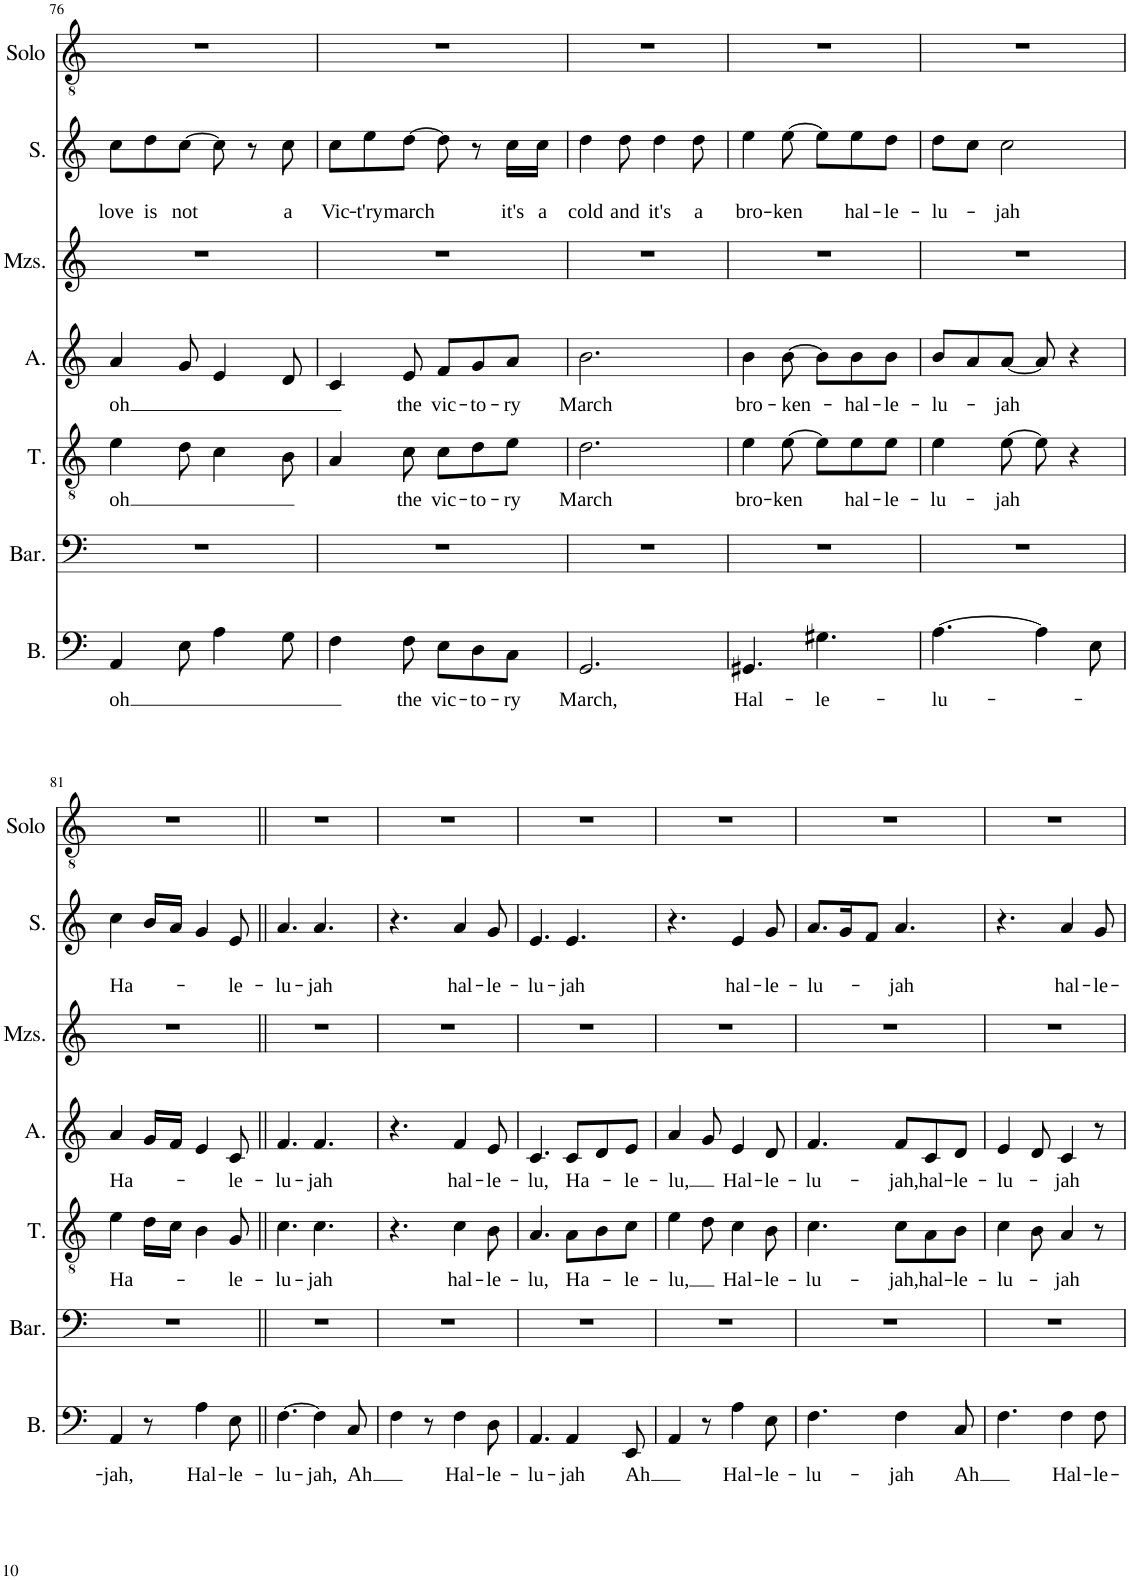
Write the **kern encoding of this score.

**kern	**text	**kern	**kern	**text	**kern	**text	**kern	**kern	**text	**text	**kern
*part7	*part7	*part6	*part5	*part5	*part4	*part4	*part3	*part2	*part2	*part2	*part1
*staff7	*staff7	*staff6	*staff5	*staff5	*staff4	*staff4	*staff3	*staff2	*staff2	*staff2	*staff1
*I"Bass	*	*I"Bari	*I"Tenor	*	*I"Alto	*	*I"Mezzo-soprano	*I"Sop	*	*	*I"Solo
*I'B.	*	*I'Bar.	*I'T.	*	*I'A.	*	*I'Mzs.	*I'S.	*	*	*I'Solo
!!LO:PB:g=z
*clefF4	*	*clefF4	*clefGv2	*	*clefG2	*	*clefG2	*clefG2	*	*	*clefGv2
*k[]	*	*k[]	*k[]	*	*k[]	*	*k[]	*k[]	*	*	*k[]
*M6/8	*	*M6/8	*M6/8	*	*M6/8	*	*M6/8	*M6/8	*	*	*M6/8
=76	=76	=76	=76	=76	=76	=76	=76	=76	=76	=76	=76
!	!LO:LY:b	!	!	!LO:LY:b	!	!LO:LY:b	!	!	!	!LO:LY:b	!
4AA/	oh	2.r	4e\	oh	4a/	oh	2.r	8cc\L	.	love	2.r
!	!	!	!	!	!	!	!	!	!	!LO:LY:b	!
.	.	.	.	.	.	.	.	8dd\	.	is	.
!	!	!	!	!	!	!	!	!	!	!LO:LY:b	!
8E\	.	.	8d\	.	8g/	.	.	[8cc\J	.	not	.
4A\	.	.	4c\	.	4e/	.	.	8cc\]	.	.	.
.	.	.	.	.	.	.	.	8r	.	.	.
!	!	!	!	!	!	!	!	!	!	!LO:LY:b	!
8G\	.	.	8B\	.	8d/	.	.	8cc\	.	a	.
=77	=77	=77	=77	=77	=77	=77	=77	=77	=77	=77	=77
!	!	!	!	!	!	!	!	!	!	!LO:LY:b	!
4F\	.	2.r	4A/	.	4c/	.	2.r	8cc\L	.	Vic-	2.r
!	!	!	!	!	!	!	!	!	!	!LO:LY:b	!
.	.	.	.	.	.	.	.	8ee\	.	-t'ry	.
!	!LO:LY:b	!	!	!LO:LY:b	!	!LO:LY:b	!	!	!	!LO:LY:b	!
8F\	the	.	8c\	the	8e/	the	.	[8dd\J	.	march	.
!	!LO:LY:b	!	!	!LO:LY:b	!	!LO:LY:b	!	!	!	!	!
8E\L	vic-	.	8c\L	vic-	8f/L	vic-	.	8dd\]	.	.	.
!	!LO:LY:b	!	!	!LO:LY:b	!	!LO:LY:b	!	!	!	!	!
8D\	-to-	.	8d\	-to-	8g/	-to-	.	8r	.	.	.
!	!LO:LY:b	!	!	!LO:LY:b	!	!LO:LY:b	!	!	!	!LO:LY:b	!
8C\J	-ry	.	8e\J	-ry	8a/J	-ry	.	16cc\LL	.	it's	.
!	!	!	!	!	!	!	!	!	!	!LO:LY:b	!
.	.	.	.	.	.	.	.	16cc\JJ	.	a	.
=78	=78	=78	=78	=78	=78	=78	=78	=78	=78	=78	=78
!	!LO:LY:b	!	!	!LO:LY:b	!	!LO:LY:b	!	!	!	!LO:LY:b	!
2.GG/	March,	2.r	2.d\	March	2.b\	March	2.r	4dd\	.	cold	2.r
!	!	!	!	!	!	!	!	!	!	!LO:LY:b	!
.	.	.	.	.	.	.	.	8dd\	.	and	.
!	!	!	!	!	!	!	!	!	!	!LO:LY:b	!
.	.	.	.	.	.	.	.	4dd\	.	it's	.
!	!	!	!	!	!	!	!	!	!	!LO:LY:b	!
.	.	.	.	.	.	.	.	8dd\	.	a	.
=79	=79	=79	=79	=79	=79	=79	=79	=79	=79	=79	=79
!	!LO:LY:b	!	!	!LO:LY:b	!	!LO:LY:b	!	!	!	!LO:LY:b	!
4.GG#X/	Hal-	2.r	4e\	bro-	4b\	bro-	2.r	4ee\	.	bro-	2.r
!	!	!	!	!LO:LY:b	!	!LO:LY:b	!	!	!	!LO:LY:b	!
.	.	.	[8e\	-ken	[8b\	-ken-	.	[8ee\	.	-ken	.
!	!LO:LY:b	!	!	!	!	!	!	!	!	!	!
4.G#X\	-le-	.	8e\L]	.	8b\L]	.	.	8ee\L]	.	.	.
!	!	!	!	!LO:LY:b	!	!LO:LY:b	!	!	!	!LO:LY:b	!
.	.	.	8e\	hal-	8b\	-hal-	.	8ee\	.	hal-	.
!	!	!	!	!LO:LY:b	!	!LO:LY:b	!	!	!	!LO:LY:b	!
.	.	.	8e\J	-le-	8b\J	-le-	.	8dd\J	.	-le-	.
=80	=80	=80	=80	=80	=80	=80	=80	=80	=80	=80	=80
!	!LO:LY:b	!	!	!LO:LY:b	!	!LO:LY:b	!	!	!	!LO:LY:b	!
[4.A\	-lu-	2.r	4e\	-lu-	8b/L	-lu-	2.r	8dd\L	.	-lu-	2.r
.	.	.	.	.	8a/	.	.	8cc\J	.	.	.
!	!	!	!	!LO:LY:b	!	!LO:LY:b	!	!	!	!LO:LY:b	!
.	.	.	[8e\	-jah	[8a/J	-jah	.	2cc\	.	-jah	.
4A\]	.	.	8e\]	.	8a/]	.	.	.	.	.	.
.	.	.	4r	.	4r	.	.	.	.	.	.
8E\	.	.	.	.	.	.	.	.	.	.	.
!!LO:LB:g=z
=81	=81	=81	=81	=81	=81	=81	=81	=81	=81	=81	=81
!	!LO:LY:b	!	!	!LO:LY:b	!	!LO:LY:b	!	!	!	!LO:LY:b	!
4AA/	-jah,	2.r	4e\	Ha-	4a/	Ha-	2.r	4cc\	.	Ha-	2.r
8r	.	.	16d\LL	.	16g/LL	.	.	16b/LL	.	.	.
.	.	.	16c\JJ	.	16f/JJ	.	.	16a/JJ	.	.	.
!	!LO:LY:b	!	!	!	!	!	!	!	!	!	!
4A\	Hal-	.	4B\	.	4e/	.	.	4g/	.	.	.
!	!LO:LY:b	!	!	!LO:LY:b	!	!LO:LY:b	!	!	!	!LO:LY:b	!
8E\	-le-	.	8G/	-le-	8c/	-le-	.	8e/	.	-le-	.
=82||	=82||	=82||	=82||	=82||	=82||	=82||	=82||	=82||	=82||	=82||	=82||
!	!LO:LY:b	!	!	!LO:LY:b	!	!LO:LY:b	!	!	!	!LO:LY:b	!
[4.F\	-lu-	2.r	4.c\	-lu-	4.f/	-lu-	2.r	4.a/	.	-lu-	2.r
!	!LO:LY:b	!	!	!LO:LY:b	!	!LO:LY:b	!	!	!	!LO:LY:b	!
4F\]	-jah,	.	4.c\	-jah	4.f/	-jah	.	4.a/	.	-jah	.
!	!LO:LY:b	!	!	!	!	!	!	!	!	!	!
8C/	Ah	.	.	.	.	.	.	.	.	.	.
=83	=83	=83	=83	=83	=83	=83	=83	=83	=83	=83	=83
4F\	.	2.r	4.r	.	4.r	.	2.r	4.r	.	.	2.r
8r	.	.	.	.	.	.	.	.	.	.	.
!	!LO:LY:b	!	!	!LO:LY:b	!	!LO:LY:b	!	!	!	!LO:LY:b	!
4F\	Hal-	.	4c\	hal-	4f/	hal-	.	4a/	.	hal-	.
!	!LO:LY:b	!	!	!LO:LY:b	!	!LO:LY:b	!	!	!	!LO:LY:b	!
8D\	-le-	.	8B\	-le-	8e/	-le-	.	8g/	.	-le-	.
=84	=84	=84	=84	=84	=84	=84	=84	=84	=84	=84	=84
!	!LO:LY:b	!	!	!LO:LY:b	!	!LO:LY:b	!	!	!	!LO:LY:b	!
4.AA/	-lu-	2.r	4.A/	-lu,	4.c/	-lu,	2.r	4.e/	.	-lu-	2.r
!	!LO:LY:b	!	!	!LO:LY:b	!	!LO:LY:b	!	!	!	!LO:LY:b	!
4AA/	-jah	.	8A\L	Ha-	8c/L	Ha-	.	4.e/	.	-jah	.
.	.	.	8B\	.	8d/	.	.	.	.	.	.
!	!LO:LY:b	!	!	!LO:LY:b	!	!LO:LY:b	!	!	!	!	!
8EE/	Ah	.	8c\J	-le-	8e/J	-le-	.	.	.	.	.
=85	=85	=85	=85	=85	=85	=85	=85	=85	=85	=85	=85
!	!	!	!	!LO:LY:b	!	!LO:LY:b	!	!	!	!	!
4AA/	.	2.r	4e\	-lu,	4a/	-lu,	2.r	4.r	.	.	2.r
8r	.	.	8d\	.	8g/	.	.	.	.	.	.
!	!LO:LY:b	!	!	!LO:LY:b	!	!LO:LY:b	!	!	!	!LO:LY:b	!
4A\	Hal-	.	4c\	Hal-	4e/	Hal-	.	4e/	.	hal-	.
!	!LO:LY:b	!	!	!LO:LY:b	!	!LO:LY:b	!	!	!	!LO:LY:b	!
8E\	-le-	.	8B\	-le-	8d/	-le-	.	8g/	.	-le-	.
=86	=86	=86	=86	=86	=86	=86	=86	=86	=86	=86	=86
!	!LO:LY:b	!	!	!LO:LY:b	!	!LO:LY:b	!	!	!	!LO:LY:b	!
4.F\	-lu-	2.r	4.c\	-lu-	4.f/	-lu-	2.r	8.a/L	.	-lu-	2.r
.	.	.	.	.	.	.	.	16g/K	.	.	.
.	.	.	.	.	.	.	.	8f/J	.	.	.
!	!LO:LY:b	!	!	!LO:LY:b	!	!LO:LY:b	!	!	!	!LO:LY:b	!
4F\	-jah	.	8c\L	-jah,	8f/L	-jah,	.	4.a/	.	-jah	.
!	!	!	!	!LO:LY:b	!	!LO:LY:b	!	!	!	!	!
.	.	.	8A\	hal-	8c/	hal-	.	.	.	.	.
!	!LO:LY:b	!	!	!LO:LY:b	!	!LO:LY:b	!	!	!	!	!
8C/	Ah	.	8B\J	-le-	8d/J	-le-	.	.	.	.	.
=87	=87	=87	=87	=87	=87	=87	=87	=87	=87	=87	=87
!	!	!	!	!LO:LY:b	!	!LO:LY:b	!	!	!	!	!
4.F\	.	2.r	4c\	-lu-	4e/	-lu-	2.r	4.r	.	.	2.r
.	.	.	8B\	.	8d/	.	.	.	.	.	.
!	!LO:LY:b	!	!	!LO:LY:b	!	!LO:LY:b	!	!	!	!LO:LY:b	!
4F\	Hal-	.	4A/	-jah	4c/	-jah	.	4a/	.	hal-	.
!	!LO:LY:b	!	!	!	!	!	!	!	!	!LO:LY:b	!
8F\	-le-	.	8r	.	8r	.	.	8g/	.	-le-	.
=	=	=	=	=	=	=	=	=	=	=	=
*-	*-	*-	*-	*-	*-	*-	*-	*-	*-	*-	*-
